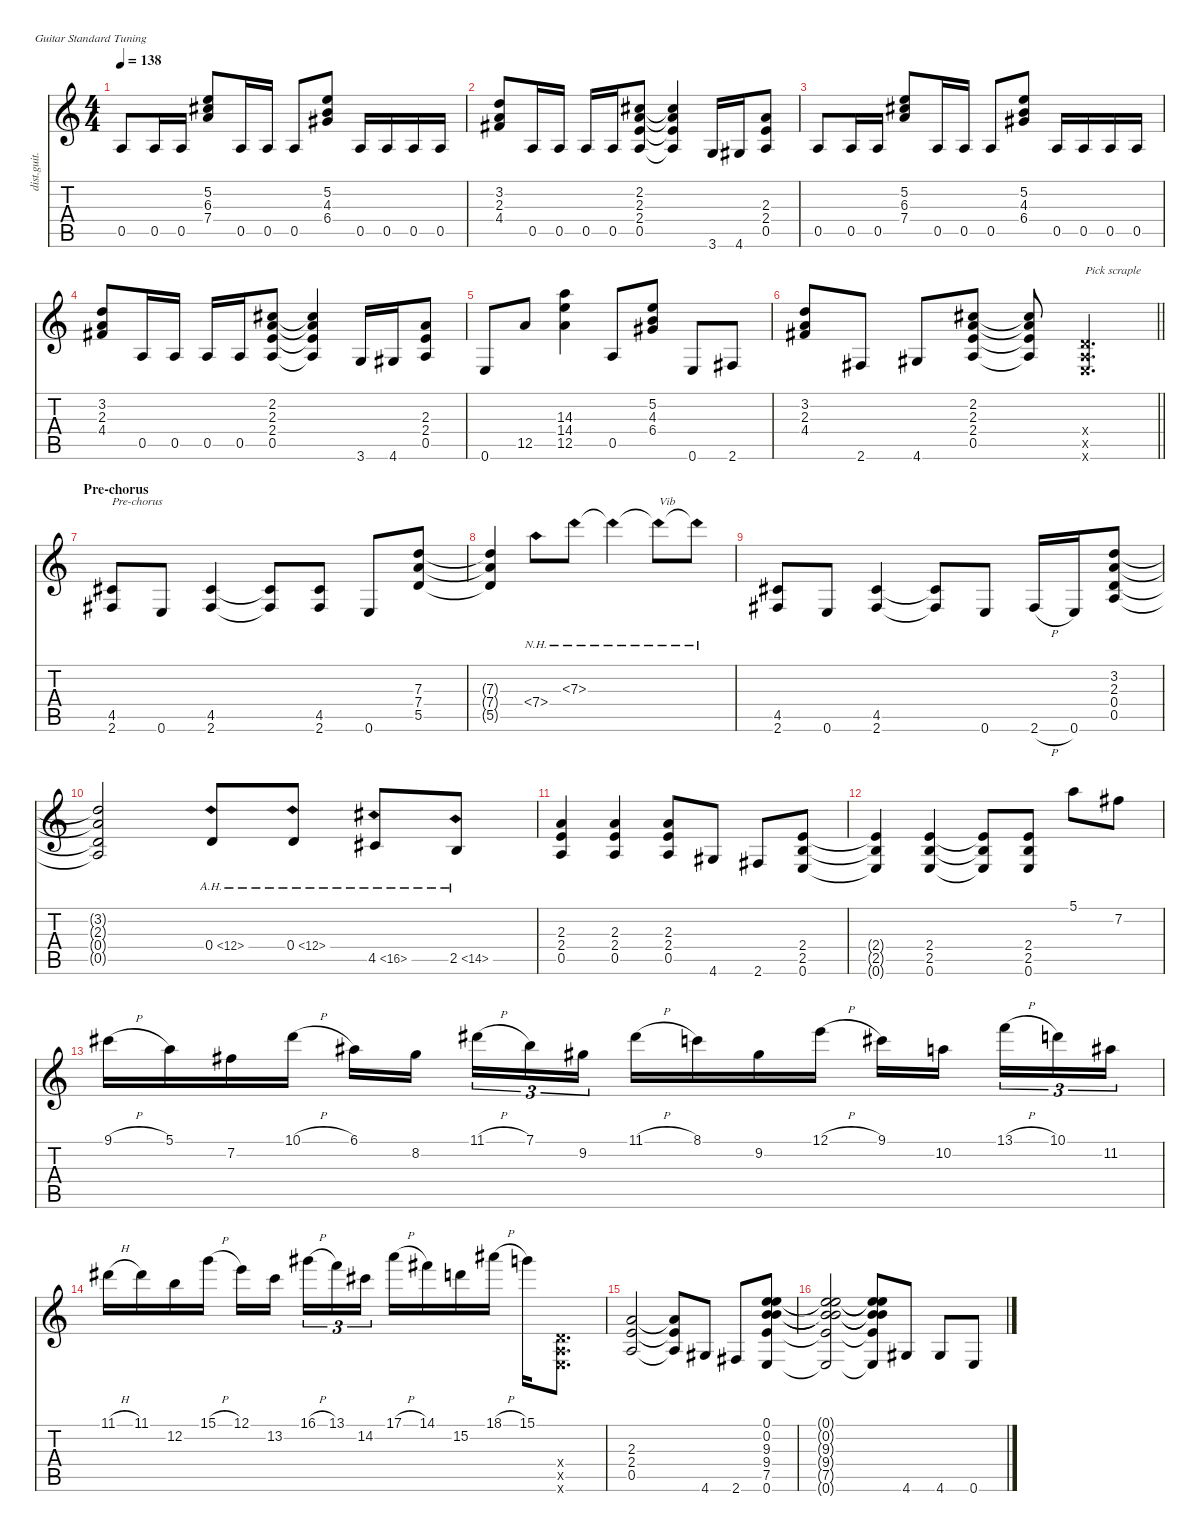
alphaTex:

\defaultSystemsLayout 4
\hideDynamics
\bracketExtendMode nobrackets
\otherSystemsTrackNameOrientation horizontal
\track ("Lead" "dist.guit.") {instrument distortionguitar}
\staff {score tabs}
\tuning (E4 B3 G3 D3 A2 E2)
\ts (4 4)
\tempo 138
\clef g2
\ks c
0.5.8{dy f beam Up} 0.5.16{beam Up} 0.5.16{beam Up} (5.2 6.3{acc #} 7.4).8{beam Up} 0.5.16{beam Up} 0.5.16{beam Up} 0.5.8{beam Up} (5.2 4.3 6.4{acc #}).8{beam Up} 0.5.16{beam Up} 0.5.16{beam Up} 0.5.16{beam Up} 0.5.16{beam Up} |
(3.2 2.3 4.4{acc #}).8{beam Up} 0.5.16{beam Up} 0.5.16{beam Up} 0.5.16{beam Up} 0.5.16{beam Up} (2.2{acc #} 2.3 2.4 0.5).8{beam Up} (2.2{t acc #} 2.3{t} 2.4{t} 0.5{t}).4{beam Up} 3.6.16{beam Up} 4.6{acc #}.16{beam Up} (2.3 2.4 0.5).8{beam Up} |
0.5.8{beam Up} 0.5.16{beam Up} 0.5.16{beam Up} (5.2 6.3{acc #} 7.4).8{beam Up} 0.5.16{beam Up} 0.5.16{beam Up} 0.5.8{beam Up} (5.2 4.3 6.4{acc #}).8{beam Up} 0.5.16{beam Up} 0.5.16{beam Up} 0.5.16{beam Up} 0.5.16{beam Up} |
(3.2 2.3 4.4{acc #}).8{beam Up} 0.5.16{beam Up} 0.5.16{beam Up} 0.5.16{beam Up} 0.5.16{beam Up} (2.2{acc #} 2.3 2.4 0.5).8{beam Up} (2.2{t acc #} 2.3{t} 2.4{t} 0.5{t}).4{beam Up} 3.6.16{beam Up} 4.6{acc #}.16{beam Up} (2.3 2.4 0.5).8{beam Up} |
0.6.8{beam Up} 12.5.8{beam Up} (14.3 14.4 12.5).4{beam Down} 0.5.8{beam Up} (5.2 4.3 6.4{acc #}).8{beam Up} 0.6.8{beam Up} 2.6{acc #}.8{beam Up} |
\barLineRight lightlight
(3.2 2.3 4.4{acc #}).8{beam Up} 2.6{acc #}.8{beam Up} 4.6{acc #}.8{beam Up} (2.2{acc #} 2.3 2.4 0.5).8{beam Up} (2.2{t acc #} 2.3{t} 2.4{t} 0.5{t}).8{beam Up} (0.4{x} 0.5{x} 0.6{x}).4{d txt "Pick scraple" beam Up} |
\section ("" "Pre-chorus")
(4.5{acc #} 2.6{acc #}).8{txt "Pre-chorus" beam Up} 0.6.8{beam Up} (4.5{acc #} 2.6{acc #}).4{beam Up} (4.5{t acc #} 2.6{t acc #}).8{beam Up} (4.5{acc #} 2.6{acc #}).8{beam Up} 0.6.8{beam Up} (7.3 7.4 5.5).8{beam Up} |
(7.3{t} 7.4{t} 5.5{t}).4{beam Up} 7.4{nh}.8{beam Down} 7.3{nh}.8{beam Down} 7.3{nh t}.4{beam Down} 7.3{nh t}.8{txt "Vib" beam Down} 7.3{nh t}.8{beam Down} |
(4.5{acc #} 2.6{acc #}).8{beam Up} 0.6.8{beam Up} (4.5{acc #} 2.6{acc #}).4{beam Up} (4.5{t acc #} 2.6{t acc #}).8{beam Up} 0.6.8{beam Up} 2.6{h acc #}.16{beam Up} 0.6.16{beam Up} (3.2 2.3 0.4 0.5).8{beam Up} |
(3.2{t} 2.3{t} 0.4{t} 0.5{t}).2{beam Up} 0.4{ah 12}.8{beam Up} 0.4{ah 12}.8{beam Up} 4.5{ah 12 acc #}.8{beam Up} 2.5{ah 12}.8{beam Up} |
(2.3 2.4 0.5).4{beam Up} (2.3 2.4 0.5).4{beam Up} (2.3 2.4 0.5).8{beam Up} 4.6{acc #}.8{beam Up} 2.6{acc #}.8{beam Up} (2.4 2.5 0.6).8{beam Up} |
(2.4{t} 2.5{t} 0.6{t}).4{beam Up} (2.4 2.5 0.6).4{beam Up} (2.4{t} 2.5{t} 0.6{t}).8{beam Up} (2.4 2.5 0.6).8{beam Up} 5.1.8{beam Down} 7.2{acc #}.8{beam Down} |
9.1{h acc #}.16{beam Down} 5.1.16{beam Down} 7.2{acc #}.16{beam Down} 10.1{h}.16{beam Down} 6.1{acc #}.16{beam Down} 8.2.16{beam Down} 11.1{h acc #}.16{tu (3 2) beam Down} 7.1.16{tu (3 2) beam Down} 9.2{acc #}.16{tu (3 2) beam Down} 11.1{h acc #}.16{beam Down} 8.1.16{beam Down} 9.2{acc #}.16{beam Down} 12.1{h}.16{beam Down} 9.1{acc #}.16{beam Down} 10.2.16{beam Down} 13.1{h}.16{tu (3 2) beam Down} 10.1.16{tu (3 2) beam Down} 11.2{acc #}.16{tu (3 2) beam Down} |
11.1{h acc #}.16{beam Down} 11.1{acc #}.16{beam Down} 12.2.16{beam Down} 15.1{h}.16{beam Down} 12.1.16{beam Down} 13.2.16{beam Down} 16.1{h acc #}.16{tu (3 2) beam Down} 13.1.16{tu (3 2) beam Down} 14.2{acc #}.16{tu (3 2) beam Down} 17.1{h}.16{beam Down} 14.1{acc #}.16{beam Down} 15.2.16{beam Down} 18.1{h acc #}.16{beam Down} 15.1.16{beam Down} (0.4{x} 0.5{x} 0.6{x}).8{d beam Down} |
(2.3 2.4 0.5).2{beam Up} (2.3{t} 2.4{t} 0.5{t}).8{beam Up} 4.6{acc #}.8{beam Up} 2.6{acc #}.8{beam Up} (0.1 0.2 9.3 9.4 7.5 0.6).8{beam Up} |
(0.1{t} 0.2{t} 9.3{t} 9.4{t} 7.5{t} 0.6{t}).2{beam Up} (0.1{t} 0.2{t} 9.3{t} 9.4{t} 7.5{t} 0.6{t}).8{beam Up} 4.6{acc #}.8{beam Up} 4.6{acc #}.8{beam Up} 0.6.8{beam Up}
